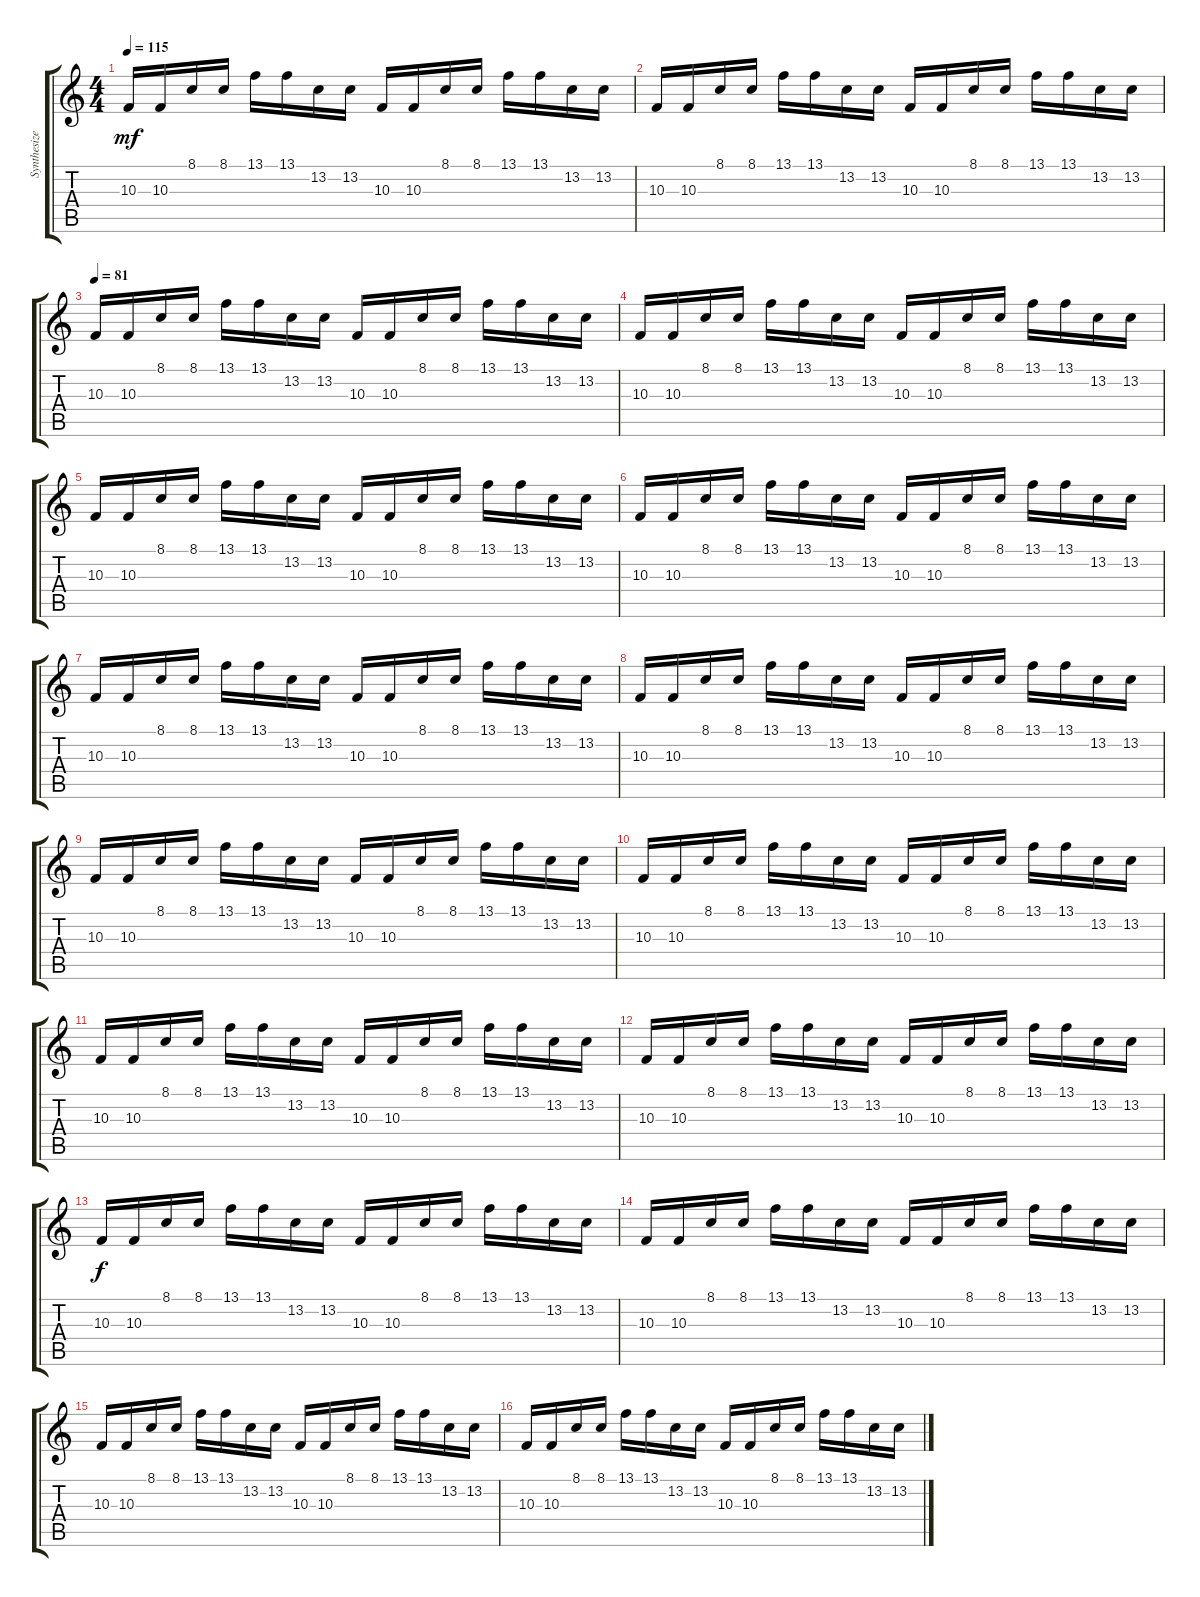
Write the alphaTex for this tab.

\track ("Synthesizer II" "Synthesize") {instrument lead8bassandlead}
\staff {score tabs}
\tuning (E4 B3 G3 D3 A2 E2) {hide}
\ts (4 4)
\tempo 115
\clef g2
\ks c
10.3.16{dy mf} 10.3.16 8.1.16 8.1.16 13.1.16 13.1.16 13.2.16 13.2.16 10.3.16 10.3.16 8.1.16 8.1.16 13.1.16 13.1.16 13.2.16 13.2.16 |
10.3.16 10.3.16 8.1.16 8.1.16 13.1.16 13.1.16 13.2.16 13.2.16 10.3.16 10.3.16 8.1.16 8.1.16 13.1.16 13.1.16 13.2.16 13.2.16 |
\tempo 81
10.3.16 10.3.16 8.1.16 8.1.16 13.1.16 13.1.16 13.2.16 13.2.16 10.3.16 10.3.16 8.1.16 8.1.16 13.1.16 13.1.16 13.2.16 13.2.16 |
10.3.16 10.3.16 8.1.16 8.1.16 13.1.16 13.1.16 13.2.16 13.2.16 10.3.16 10.3.16 8.1.16 8.1.16 13.1.16 13.1.16 13.2.16 13.2.16 |
10.3.16 10.3.16 8.1.16 8.1.16 13.1.16 13.1.16 13.2.16 13.2.16 10.3.16 10.3.16 8.1.16 8.1.16 13.1.16 13.1.16 13.2.16 13.2.16 |
10.3.16 10.3.16 8.1.16 8.1.16 13.1.16 13.1.16 13.2.16 13.2.16 10.3.16 10.3.16 8.1.16 8.1.16 13.1.16 13.1.16 13.2.16 13.2.16 |
10.3.16 10.3.16 8.1.16 8.1.16 13.1.16 13.1.16 13.2.16 13.2.16 10.3.16 10.3.16 8.1.16 8.1.16 13.1.16 13.1.16 13.2.16 13.2.16 |
10.3.16 10.3.16 8.1.16 8.1.16 13.1.16 13.1.16 13.2.16 13.2.16 10.3.16 10.3.16 8.1.16 8.1.16 13.1.16 13.1.16 13.2.16 13.2.16 |
10.3.16 10.3.16 8.1.16 8.1.16 13.1.16 13.1.16 13.2.16 13.2.16 10.3.16 10.3.16 8.1.16 8.1.16 13.1.16 13.1.16 13.2.16 13.2.16 |
10.3.16 10.3.16 8.1.16 8.1.16 13.1.16 13.1.16 13.2.16 13.2.16 10.3.16 10.3.16 8.1.16 8.1.16 13.1.16 13.1.16 13.2.16 13.2.16 |
10.3.16 10.3.16 8.1.16 8.1.16 13.1.16 13.1.16 13.2.16 13.2.16 10.3.16 10.3.16 8.1.16 8.1.16 13.1.16 13.1.16 13.2.16 13.2.16 |
10.3.16 10.3.16 8.1.16 8.1.16 13.1.16 13.1.16 13.2.16 13.2.16 10.3.16 10.3.16 8.1.16 8.1.16 13.1.16 13.1.16 13.2.16 13.2.16 |
10.3.16{dy f} 10.3.16 8.1.16 8.1.16 13.1.16 13.1.16 13.2.16 13.2.16 10.3.16 10.3.16 8.1.16 8.1.16 13.1.16 13.1.16 13.2.16 13.2.16 |
10.3.16 10.3.16 8.1.16 8.1.16 13.1.16 13.1.16 13.2.16 13.2.16 10.3.16 10.3.16 8.1.16 8.1.16 13.1.16 13.1.16 13.2.16 13.2.16 |
10.3.16 10.3.16 8.1.16 8.1.16 13.1.16 13.1.16 13.2.16 13.2.16 10.3.16 10.3.16 8.1.16 8.1.16 13.1.16 13.1.16 13.2.16 13.2.16 |
10.3.16 10.3.16 8.1.16 8.1.16 13.1.16 13.1.16 13.2.16 13.2.16 10.3.16 10.3.16 8.1.16 8.1.16 13.1.16 13.1.16 13.2.16 13.2.16
